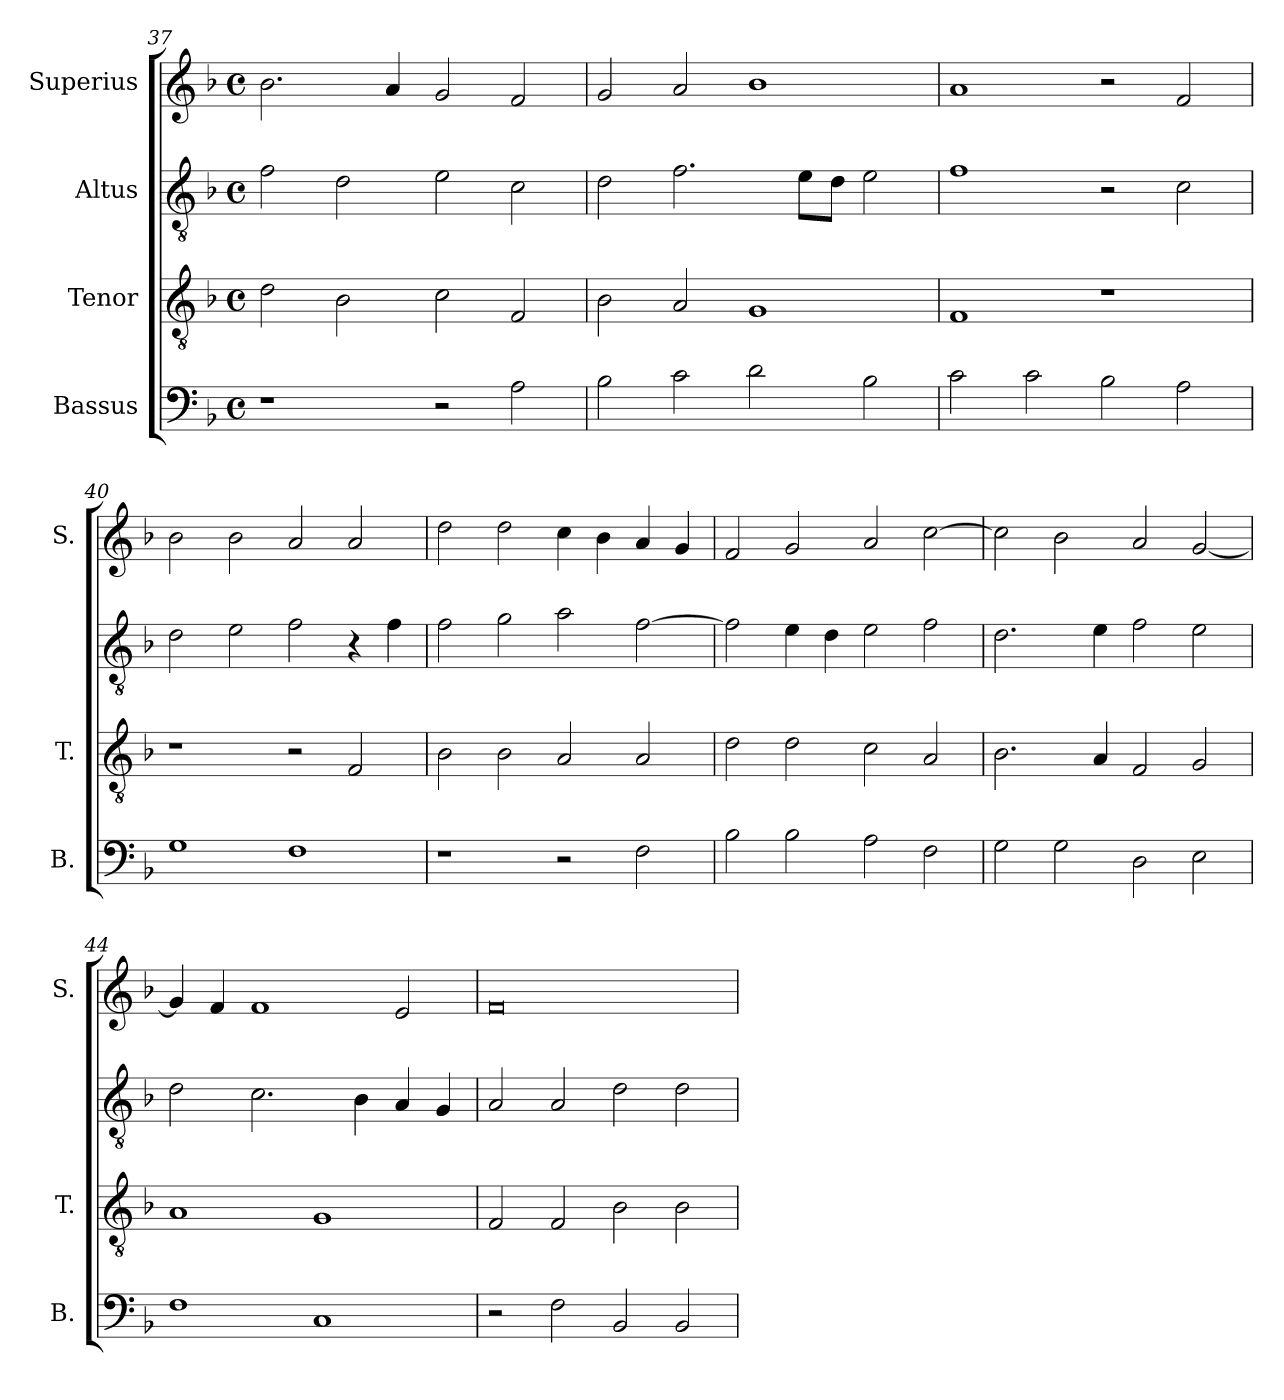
**kern	**kern	**kern	**kern
*part4	*part3	*part2	*part1
*staff4	*staff3	*staff2	*staff1
*I"Bassus	*I"Tenor	*I"Altus	*I"Superius
*I'B.	*I'T.	*	*I'S.
*clefF4	*clefGv2	*clefGv2	*clefG2
*	*ITrd7c12	*ITrd7c12	*
*k[b-]	*k[b-]	*k[b-]	*k[b-]
*F:	*F:	*F:	*F:
*M4/4	*M4/4	*M4/4	*M4/4
*met(c)	*met(c)	*met(c)	*met(c)
=37	=37	=37	=37
1r	2Di\	2Fi\	2.b-i\
.	2BB-i\	2Di\	.
.	.	.	4ai/
2r	2Ci\	2Ei\	2gi/
2Ai\	2FFi/	2Ci\	2fi/
=38	=38	=38	=38
2B-i\	2BB-i\	2Di\	2gi/
2ci\	2AAi/	2.Fi\	2ai/
2di\	1GGi	.	1b-i
.	.	8Ei\L	.
.	.	8Di\J	.
2B-i\	.	2Ei\	.
=39	=39	=39	=39
2ci\	1FFi	1Fi	1ai
2ci\	.	.	.
2B-i\	1r	2r	2r
2Ai\	.	2Ci\	2fi/
!!LO:PB:g=z
=40	=40	=40	=40
1Gi	1r	2Di\	2b-i\
.	.	2Ei\	2b-i\
1Fi	2r	2Fi\	2ai/
.	2FFi/	4r	2ai/
.	.	4Fi\	.
=41	=41	=41	=41
1r	2BB-i\	2Fi\	2ddi\
.	2BB-i\	2Gi\	2ddi\
2r	2AAi/	2Ai\	4cci\
.	.	.	4b-i\
2Fi\	2AAi/	[>2Fi\	4ai/
.	.	.	4gi/
=42	=42	=42	=42
2B-i\	2Di\	2Fi\]	2fi/
2B-i\	2Di\	4Ei\	2gi/
.	.	4Di\	.
2Ai\	2Ci\	2Ei\	2ai/
2Fi\	2AAi/	2Fi\	[>2cci\
=43	=43	=43	=43
2Gi\	2.BB-i\	2.Di\	2cci\]
2Gi\	.	.	2b-i\
.	4AAi/	4Ei\	.
2Di\	2FFi/	2Fi\	2ai/
2Ei\	2GGi/	2Ei\	[<2gi/
=44	=44	=44	=44
1Fi	1AAi	2Di\	4gi/]
.	.	.	4fi/
.	.	2.Ci\	1fi
1Ci	1GGi	.	.
.	.	4BB-i\	.
.	.	4AAi/	2ei/
.	.	4GGi/	.
!!LO:LB:g=z
=45	=45	=45	=45
2r	2FFi/	2AAi/	0fi
2Fi\	2FFi/	2AAi/	.
2BB-i/	2BB-i\	2Di\	.
2BB-i/	2BB-i\	2Di\	.
=	=	=	=
*-	*-	*-	*-
